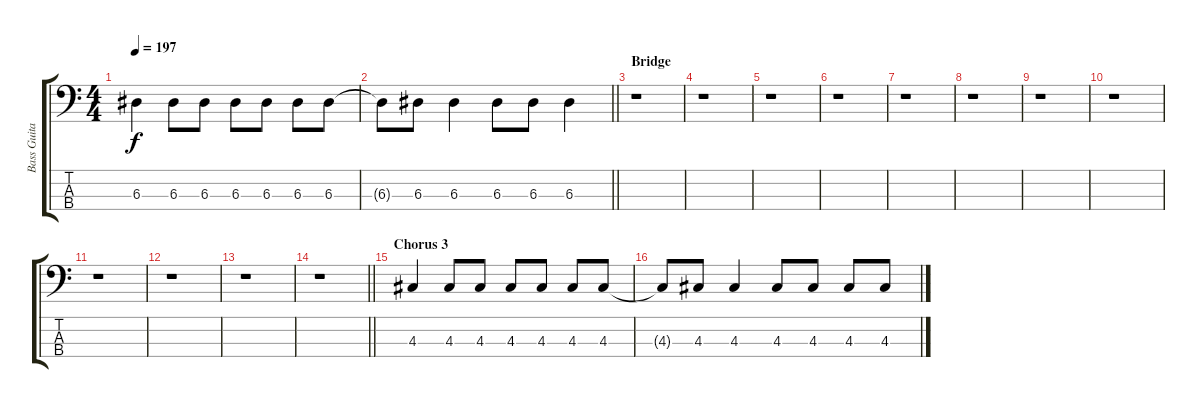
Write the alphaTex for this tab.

\track ("Bass Guitar" "Bass Guita") {instrument electricbasspick}
\staff {score tabs}
\tuning (G2 D2 A1 E1) {hide}
\ts (4 4)
\tempo 197
\clef f4
\ks c
6.3.4{dy f} 6.3.8 6.3.8 6.3.8 6.3.8 6.3.8 6.3.8 |
\barLineRight lightlight
6.3{t}.8 6.3.8 6.3.4 6.3.8 6.3.8 6.3.4 |
\section ("" "Bridge")
r.1 |
r.1 |
r.1 |
r.1 |
r.1 |
r.1 |
r.1 |
r.1 |
r.1 |
r.1 |
r.1 |
\barLineRight lightlight
r.1 |
\section ("" "Chorus 3")
4.3.4 4.3.8 4.3.8 4.3.8 4.3.8 4.3.8 4.3.8 |
4.3{t}.8 4.3.8 4.3.4 4.3.8 4.3.8 4.3.8 4.3.8
